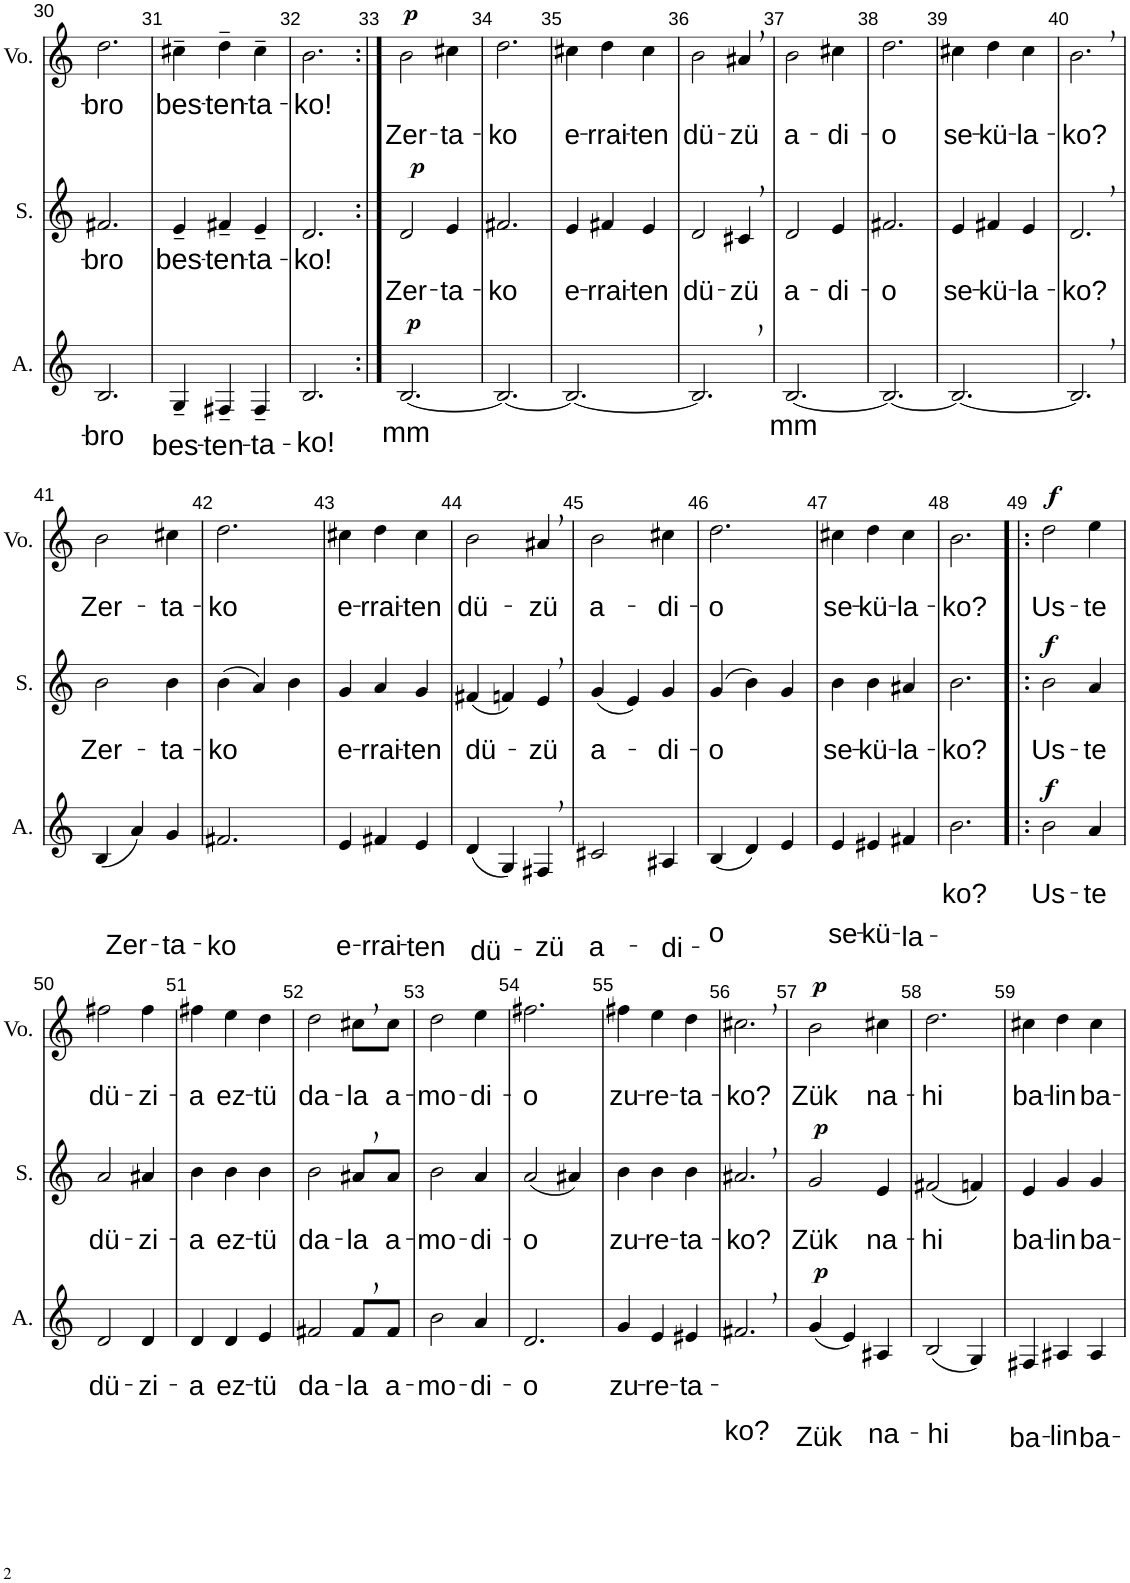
**kern	**text	**text	**dynam	**kern	**text	**text	**dynam	**kern	**text	**text	**dynam
*part3	*part3	*part3	*part3	*part2	*part2	*part2	*part2	*part1	*part1	*part1	*part1
*staff3	*staff3	*staff3	*staff3	*staff2	*staff2	*staff2	*staff2	*staff1	*staff1	*staff1	*staff1
*I"Voix 3	*	*	*	*I"Voix 2	*	*	*	*I"Voix 1	*	*	*
*	*	*	*	*	*	*	*	*I'Vo.	*	*	*
!!LO:PB:g=z
*clefG2	*	*	*	*clefG2	*	*	*	*clefG2	*	*	*
*k[]	*	*	*	*k[]	*	*	*	*k[]	*	*	*
*M3/4	*	*	*	*M3/4	*	*	*	*M3/4	*	*	*
=30	=30	=30	=30	=30	=30	=30	=30	=30	=30	=30	=30
!	!LO:LY:b	!	!	!	!LO:LY:b	!	!	!	!LO:LY:b	!	!
2.B/	-bro	.	.	2.f#X/	-bro	.	.	2.dd\	-bro	.	.
=31	=31	=31	=31	=31	=31	=31	=31	=31	=31	=31	=31
!	!LO:LY:b	!	!	!	!LO:LY:b	!	!	!	!LO:LY:b	!	!
4G~/	bes-	.	.	4e~/	bes-	.	.	4cc#X~\	bes-	.	.
!	!LO:LY:b	!	!	!	!LO:LY:b	!	!	!	!LO:LY:b	!	!
4F#X~/	-ten-	.	.	4f#X~/	-ten-	.	.	4dd~\	-ten-	.	.
!	!LO:LY:b	!	!	!	!LO:LY:b	!	!	!	!LO:LY:b	!	!
4F#~/	-ta-	.	.	4e~/	-ta-	.	.	4cc#~\	-ta-	.	.
=32	=32	=32	=32	=32	=32	=32	=32	=32	=32	=32	=32
!	!LO:LY:b	!	!	!	!LO:LY:b	!	!	!	!LO:LY:b	!	!
2.B/	-ko!	.	.	2.d/	-ko!	.	.	2.b\	-ko!	.	.
=33:|!	=33:|!	=33:|!	=33:|!	=33:|!	=33:|!	=33:|!	=33:|!	=33:|!	=33:|!	=33:|!	=33:|!
!	!LO:LY:b	!	!LO:DY:a	!	!	!LO:LY:b	!LO:DY:a	!	!	!LO:LY:b	!LO:DY:a
[2.B/	mm	.	p	2d/	.	Zer-	p	2b\	.	Zer-	p
!	!	!	!	!	!	!LO:LY:b	!	!	!	!LO:LY:b	!
.	.	.	.	4e/	.	-ta-	.	4cc#X\	.	-ta-	.
=34	=34	=34	=34	=34	=34	=34	=34	=34	=34	=34	=34
!	!	!	!	!	!	!LO:LY:b	!	!	!	!LO:LY:b	!
2.B/_	.	.	.	2.f#X/	.	-ko	.	2.dd\	.	-ko	.
=35	=35	=35	=35	=35	=35	=35	=35	=35	=35	=35	=35
!	!	!	!	!	!	!LO:LY:b	!	!	!	!LO:LY:b	!
2.B/_	.	.	.	4e/	.	e-	.	4cc#X\	.	e-	.
!	!	!	!	!	!	!LO:LY:b	!	!	!	!LO:LY:b	!
.	.	.	.	4f#X/	.	-rrai-	.	4dd\	.	-rrai-	.
!	!	!	!	!	!	!LO:LY:b	!	!	!	!LO:LY:b	!
.	.	.	.	4e/	.	-ten	.	4cc#\	.	-ten	.
=36	=36	=36	=36	=36	=36	=36	=36	=36	=36	=36	=36
!	!	!	!	!	!	!LO:LY:b	!	!	!	!LO:LY:b	!
2.B,/]	.	.	.	2d/	.	dü-	.	2b\	.	dü-	.
!	!	!	!	!	!	!LO:LY:b	!	!	!	!LO:LY:b	!
.	.	.	.	4c#X,/	.	-zü	.	4a#X,/	.	-zü	.
=37	=37	=37	=37	=37	=37	=37	=37	=37	=37	=37	=37
!	!LO:LY:b	!	!	!	!	!LO:LY:b	!	!	!	!LO:LY:b	!
[2.B/	mm	.	.	2d/	.	a-	.	2b\	.	a-	.
!	!	!	!	!	!	!LO:LY:b	!	!	!	!LO:LY:b	!
.	.	.	.	4e/	.	-di-	.	4cc#X\	.	-di-	.
=38	=38	=38	=38	=38	=38	=38	=38	=38	=38	=38	=38
!	!	!	!	!	!	!LO:LY:b	!	!	!	!LO:LY:b	!
2.B/_	.	.	.	2.f#X/	.	-o	.	2.dd\	.	-o	.
=39	=39	=39	=39	=39	=39	=39	=39	=39	=39	=39	=39
!	!	!	!	!	!	!LO:LY:b	!	!	!	!LO:LY:b	!
2.B/_	.	.	.	4e/	.	se-	.	4cc#X\	.	se-	.
!	!	!	!	!	!	!LO:LY:b	!	!	!	!LO:LY:b	!
.	.	.	.	4f#X/	.	-kü-	.	4dd\	.	-kü-	.
!	!	!	!	!	!	!LO:LY:b	!	!	!	!LO:LY:b	!
.	.	.	.	4e/	.	-la-	.	4cc#\	.	-la-	.
=40	=40	=40	=40	=40	=40	=40	=40	=40	=40	=40	=40
!	!	!	!	!	!	!LO:LY:b	!	!	!	!LO:LY:b	!
2.B,/]	.	.	.	2.d,/	.	-ko?	.	2.b,\	.	-ko?	.
!!LO:LB:g=z
=41	=41	=41	=41	=41	=41	=41	=41	=41	=41	=41	=41
!	!	!LO:LY:b	!	!	!	!LO:LY:b	!	!	!	!LO:LY:b	!
(4B/	.	Zer-	.	2b\	.	Zer-	.	2b\	.	Zer-	.
4a/)	.	.	.	.	.	.	.	.	.	.	.
!	!	!LO:LY:b	!	!	!	!LO:LY:b	!	!	!	!LO:LY:b	!
4g/	.	-ta-	.	4b\	.	-ta-	.	4cc#X\	.	-ta-	.
=42	=42	=42	=42	=42	=42	=42	=42	=42	=42	=42	=42
!	!	!LO:LY:b	!	!	!	!LO:LY:b	!	!	!	!LO:LY:b	!
2.f#X/	.	-ko	.	(4b\	.	-ko	.	2.dd\	.	-ko	.
.	.	.	.	4a/)	.	.	.	.	.	.	.
.	.	.	.	4b\	.	.	.	.	.	.	.
=43	=43	=43	=43	=43	=43	=43	=43	=43	=43	=43	=43
!	!	!LO:LY:b	!	!	!	!LO:LY:b	!	!	!	!LO:LY:b	!
4e/	.	e-	.	4g/	.	e-	.	4cc#X\	.	e-	.
!	!	!LO:LY:b	!	!	!	!LO:LY:b	!	!	!	!LO:LY:b	!
4f#X/	.	-rrai-	.	4a/	.	-rrai-	.	4dd\	.	-rrai-	.
!	!	!LO:LY:b	!	!	!	!LO:LY:b	!	!	!	!LO:LY:b	!
4e/	.	-ten	.	4g/	.	-ten	.	4cc#\	.	-ten	.
=44	=44	=44	=44	=44	=44	=44	=44	=44	=44	=44	=44
!	!	!LO:LY:b	!	!	!	!LO:LY:b	!	!	!	!LO:LY:b	!
(4d/	.	dü-	.	(4f#X/	.	dü-	.	2b\	.	dü-	.
4G/)	.	.	.	4fn/)	.	.	.	.	.	.	.
!	!	!LO:LY:b	!	!	!	!LO:LY:b	!	!	!	!LO:LY:b	!
4F#X,/	.	-zü	.	4e,/	.	-zü	.	4a#X,/	.	-zü	.
=45	=45	=45	=45	=45	=45	=45	=45	=45	=45	=45	=45
!	!	!LO:LY:b	!	!	!	!LO:LY:b	!	!	!	!LO:LY:b	!
2c#X/	.	a-	.	(4g/	.	a-	.	2b\	.	a-	.
.	.	.	.	4e/)	.	.	.	.	.	.	.
!	!	!LO:LY:b	!	!	!	!LO:LY:b	!	!	!	!LO:LY:b	!
4A#X/	.	-di-	.	4g/	.	-di-	.	4cc#X\	.	-di-	.
=46	=46	=46	=46	=46	=46	=46	=46	=46	=46	=46	=46
!	!	!LO:LY:b	!	!	!	!LO:LY:b	!	!	!	!LO:LY:b	!
(4B/	.	-o	.	(4g/	.	-o	.	2.dd\	.	-o	.
4d/)	.	.	.	4b\)	.	.	.	.	.	.	.
4e/	.	.	.	4g/	.	.	.	.	.	.	.
=47	=47	=47	=47	=47	=47	=47	=47	=47	=47	=47	=47
!	!	!LO:LY:b	!	!	!	!LO:LY:b	!	!	!	!LO:LY:b	!
4e/	.	se-	.	4b\	.	se-	.	4cc#X\	.	se-	.
!	!	!LO:LY:b	!	!	!	!LO:LY:b	!	!	!	!LO:LY:b	!
4e#X/	.	-kü-	.	4b\	.	-kü-	.	4dd\	.	-kü-	.
!	!	!LO:LY:b	!	!	!	!LO:LY:b	!	!	!	!LO:LY:b	!
4f#X/	.	-la-	.	4a#X/	.	-la-	.	4cc#\	.	-la-	.
=48	=48	=48	=48	=48	=48	=48	=48	=48	=48	=48	=48
!	!	!LO:LY:b	!	!	!	!LO:LY:b	!	!	!	!LO:LY:b	!
2.b\	.	-ko?	.	2.b\	.	-ko?	.	2.b\	.	-ko?	.
=49!|:	=49!|:	=49!|:	=49!|:	=49!|:	=49!|:	=49!|:	=49!|:	=49!|:	=49!|:	=49!|:	=49!|:
!	!	!LO:LY:b	!LO:DY:a	!	!	!LO:LY:b	!LO:DY:a	!	!	!LO:LY:b	!LO:DY:a
2b\	.	Us-	f	2b\	.	Us-	f	2dd\	.	Us-	f
!	!	!LO:LY:b	!	!	!	!LO:LY:b	!	!	!	!LO:LY:b	!
4a/	.	-te	.	4a/	.	-te	.	4ee\	.	-te	.
!!LO:LB:g=z
=50	=50	=50	=50	=50	=50	=50	=50	=50	=50	=50	=50
!	!	!LO:LY:b	!	!	!	!LO:LY:b	!	!	!	!LO:LY:b	!
2d/	.	dü-	.	2a/	.	dü-	.	2ff#X\	.	dü-	.
!	!	!LO:LY:b	!	!	!	!LO:LY:b	!	!	!	!LO:LY:b	!
4d/	.	-zi-	.	4a#X/	.	-zi-	.	4ff#\	.	-zi-	.
=51	=51	=51	=51	=51	=51	=51	=51	=51	=51	=51	=51
!	!	!LO:LY:b	!	!	!	!LO:LY:b	!	!	!	!LO:LY:b	!
4d/	.	-a	.	4b\	.	-a	.	4ff#X\	.	-a	.
!	!	!LO:LY:b	!	!	!	!LO:LY:b	!	!	!	!LO:LY:b	!
4d/	.	ez-	.	4b\	.	ez-	.	4ee\	.	ez-	.
!	!	!LO:LY:b	!	!	!	!LO:LY:b	!	!	!	!LO:LY:b	!
4e/	.	-tü	.	4b\	.	-tü	.	4dd\	.	-tü	.
=52	=52	=52	=52	=52	=52	=52	=52	=52	=52	=52	=52
!	!	!LO:LY:b	!	!	!	!LO:LY:b	!	!	!	!LO:LY:b	!
2f#X/	.	-da-	.	2b\	.	-da-	.	2dd\	.	-da-	.
!	!	!LO:LY:b	!	!	!	!LO:LY:b	!	!	!	!LO:LY:b	!
8f#,/L	.	-la	.	8a#X,/L	.	-la	.	8cc#X,\L	.	-la	.
!	!	!LO:LY:b	!	!	!	!LO:LY:b	!	!	!	!LO:LY:b	!
8f#/J	.	a-	.	8a#/J	.	a-	.	8cc#\J	.	a-	.
=53	=53	=53	=53	=53	=53	=53	=53	=53	=53	=53	=53
!	!	!LO:LY:b	!	!	!	!LO:LY:b	!	!	!	!LO:LY:b	!
2b\	.	-mo-	.	2b\	.	-mo-	.	2dd\	.	-mo-	.
!	!	!LO:LY:b	!	!	!	!LO:LY:b	!	!	!	!LO:LY:b	!
4a/	.	-di-	.	4a/	.	-di-	.	4ee\	.	-di-	.
=54	=54	=54	=54	=54	=54	=54	=54	=54	=54	=54	=54
!	!	!LO:LY:b	!	!	!	!LO:LY:b	!	!	!	!LO:LY:b	!
2.d/	.	-o	.	(2a/	.	-o	.	2.ff#X\	.	-o	.
.	.	.	.	4a#X/)	.	.	.	.	.	.	.
=55	=55	=55	=55	=55	=55	=55	=55	=55	=55	=55	=55
!	!	!LO:LY:b	!	!	!	!LO:LY:b	!	!	!	!LO:LY:b	!
4g/	.	zu-	.	4b\	.	zu-	.	4ff#X\	.	zu-	.
!	!	!LO:LY:b	!	!	!	!LO:LY:b	!	!	!	!LO:LY:b	!
4e/	.	-re-	.	4b\	.	-re-	.	4ee\	.	-re-	.
!	!	!LO:LY:b	!	!	!	!LO:LY:b	!	!	!	!LO:LY:b	!
4e#X/	.	-ta-	.	4b\	.	-ta-	.	4dd\	.	-ta-	.
=56	=56	=56	=56	=56	=56	=56	=56	=56	=56	=56	=56
!	!	!LO:LY:b	!	!	!	!LO:LY:b	!	!	!	!LO:LY:b	!
2.f#X,/	.	-ko?	.	2.a#X,/	.	-ko?	.	2.cc#X,\	.	-ko?	.
=57	=57	=57	=57	=57	=57	=57	=57	=57	=57	=57	=57
!	!	!LO:LY:b	!LO:DY:a	!	!	!LO:LY:b	!LO:DY:a	!	!	!LO:LY:b	!LO:DY:a
(4g/	.	Zük	p	2g/	.	Zük	p	2b\	.	Zük	p
4e/)	.	.	.	.	.	.	.	.	.	.	.
!	!	!LO:LY:b	!	!	!	!LO:LY:b	!	!	!	!LO:LY:b	!
4A#X/	.	na-	.	4e/	.	na-	.	4cc#X\	.	na-	.
=58	=58	=58	=58	=58	=58	=58	=58	=58	=58	=58	=58
!	!	!LO:LY:b	!	!	!	!LO:LY:b	!	!	!	!LO:LY:b	!
(2B/	.	-hi	.	(2f#X/	.	-hi	.	2.dd\	.	-hi	.
4G/)	.	.	.	4fn/)	.	.	.	.	.	.	.
=59	=59	=59	=59	=59	=59	=59	=59	=59	=59	=59	=59
!	!	!LO:LY:b	!	!	!	!LO:LY:b	!	!	!	!LO:LY:b	!
4F#X/	.	ba-	.	4e/	.	ba-	.	4cc#X\	.	ba-	.
!	!	!LO:LY:b	!	!	!	!LO:LY:b	!	!	!	!LO:LY:b	!
4A#X/	.	-lin	.	4g/	.	-lin	.	4dd\	.	-lin	.
!	!	!LO:LY:b	!	!	!	!LO:LY:b	!	!	!	!LO:LY:b	!
4A#/	.	ba-	.	4g/	.	ba-	.	4cc#\	.	ba-	.
=	=	=	=	=	=	=	=	=	=	=	=
*-	*-	*-	*-	*-	*-	*-	*-	*-	*-	*-	*-
